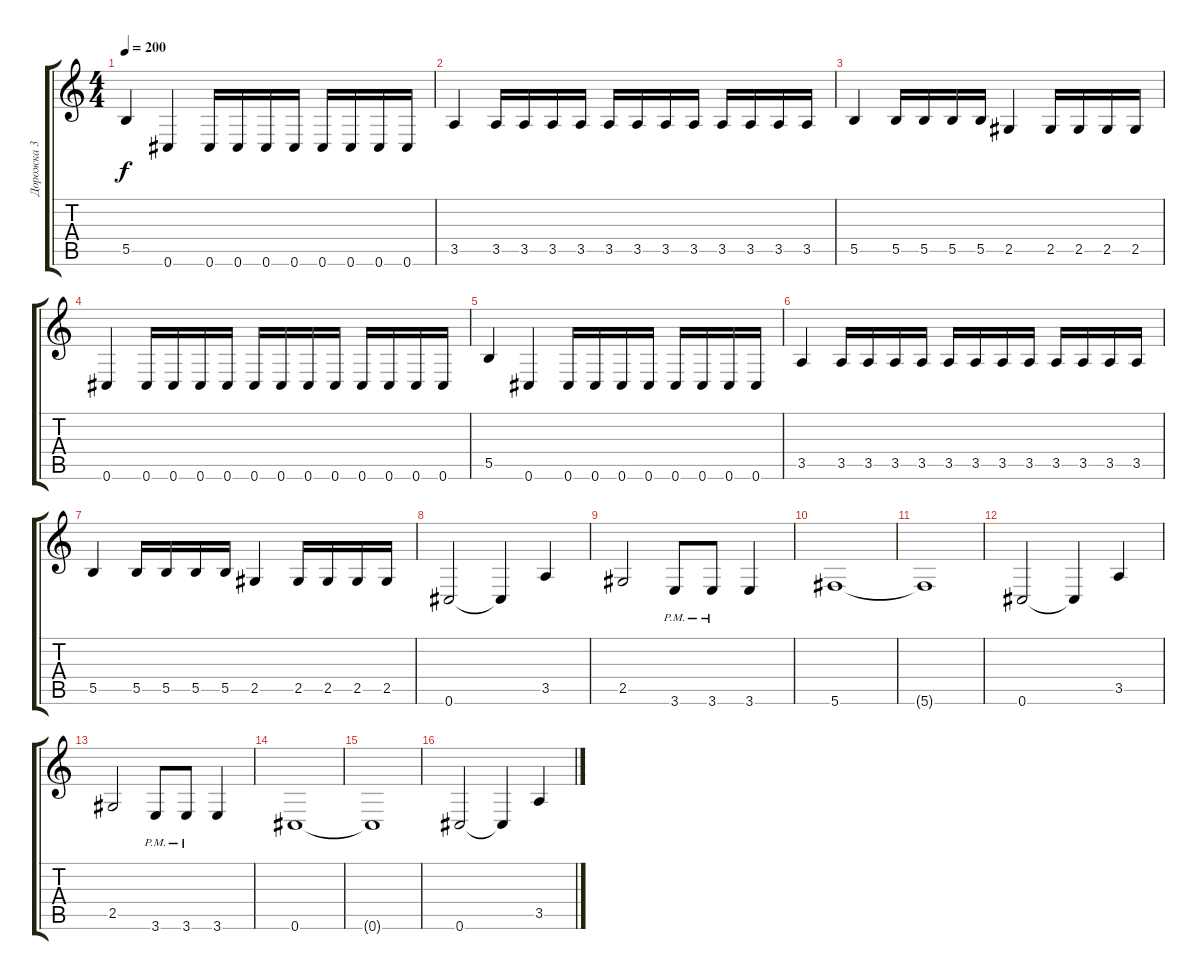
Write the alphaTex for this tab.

\track ("Дорожка 3" "Дорожка 3") {instrument electricbassfinger}
\staff {score tabs}
\tuning (Db4 Ab3 E3 B2 Gb2 Db2) {hide}
\ts (4 4)
\tempo 200
\clef g2
\ks c
5.5.4{dy f} 0.6.4 0.6.16 0.6.16 0.6.16 0.6.16 0.6.16 0.6.16 0.6.16 0.6.16 |
3.5.4 3.5.16 3.5.16 3.5.16 3.5.16 3.5.16 3.5.16 3.5.16 3.5.16 3.5.16 3.5.16 3.5.16 3.5.16 |
5.5.4 5.5.16 5.5.16 5.5.16 5.5.16 2.5.4 2.5.16 2.5.16 2.5.16 2.5.16 |
0.6.4 0.6.16 0.6.16 0.6.16 0.6.16 0.6.16 0.6.16 0.6.16 0.6.16 0.6.16 0.6.16 0.6.16 0.6.16 |
5.5.4 0.6.4 0.6.16 0.6.16 0.6.16 0.6.16 0.6.16 0.6.16 0.6.16 0.6.16 |
3.5.4 3.5.16 3.5.16 3.5.16 3.5.16 3.5.16 3.5.16 3.5.16 3.5.16 3.5.16 3.5.16 3.5.16 3.5.16 |
5.5.4 5.5.16 5.5.16 5.5.16 5.5.16 2.5.4 2.5.16 2.5.16 2.5.16 2.5.16 |
0.6.2 0.6{t}.4 3.5.4 |
2.5.2 3.6{pm}.8 3.6{pm}.8 3.6.4 |
5.6.1 |
5.6{t}.1 |
0.6.2 0.6{t}.4 3.5.4 |
2.5.2 3.6{pm}.8 3.6{pm}.8 3.6.4 |
0.6.1 |
0.6{t}.1 |
0.6.2 0.6{t}.4 3.5.4
